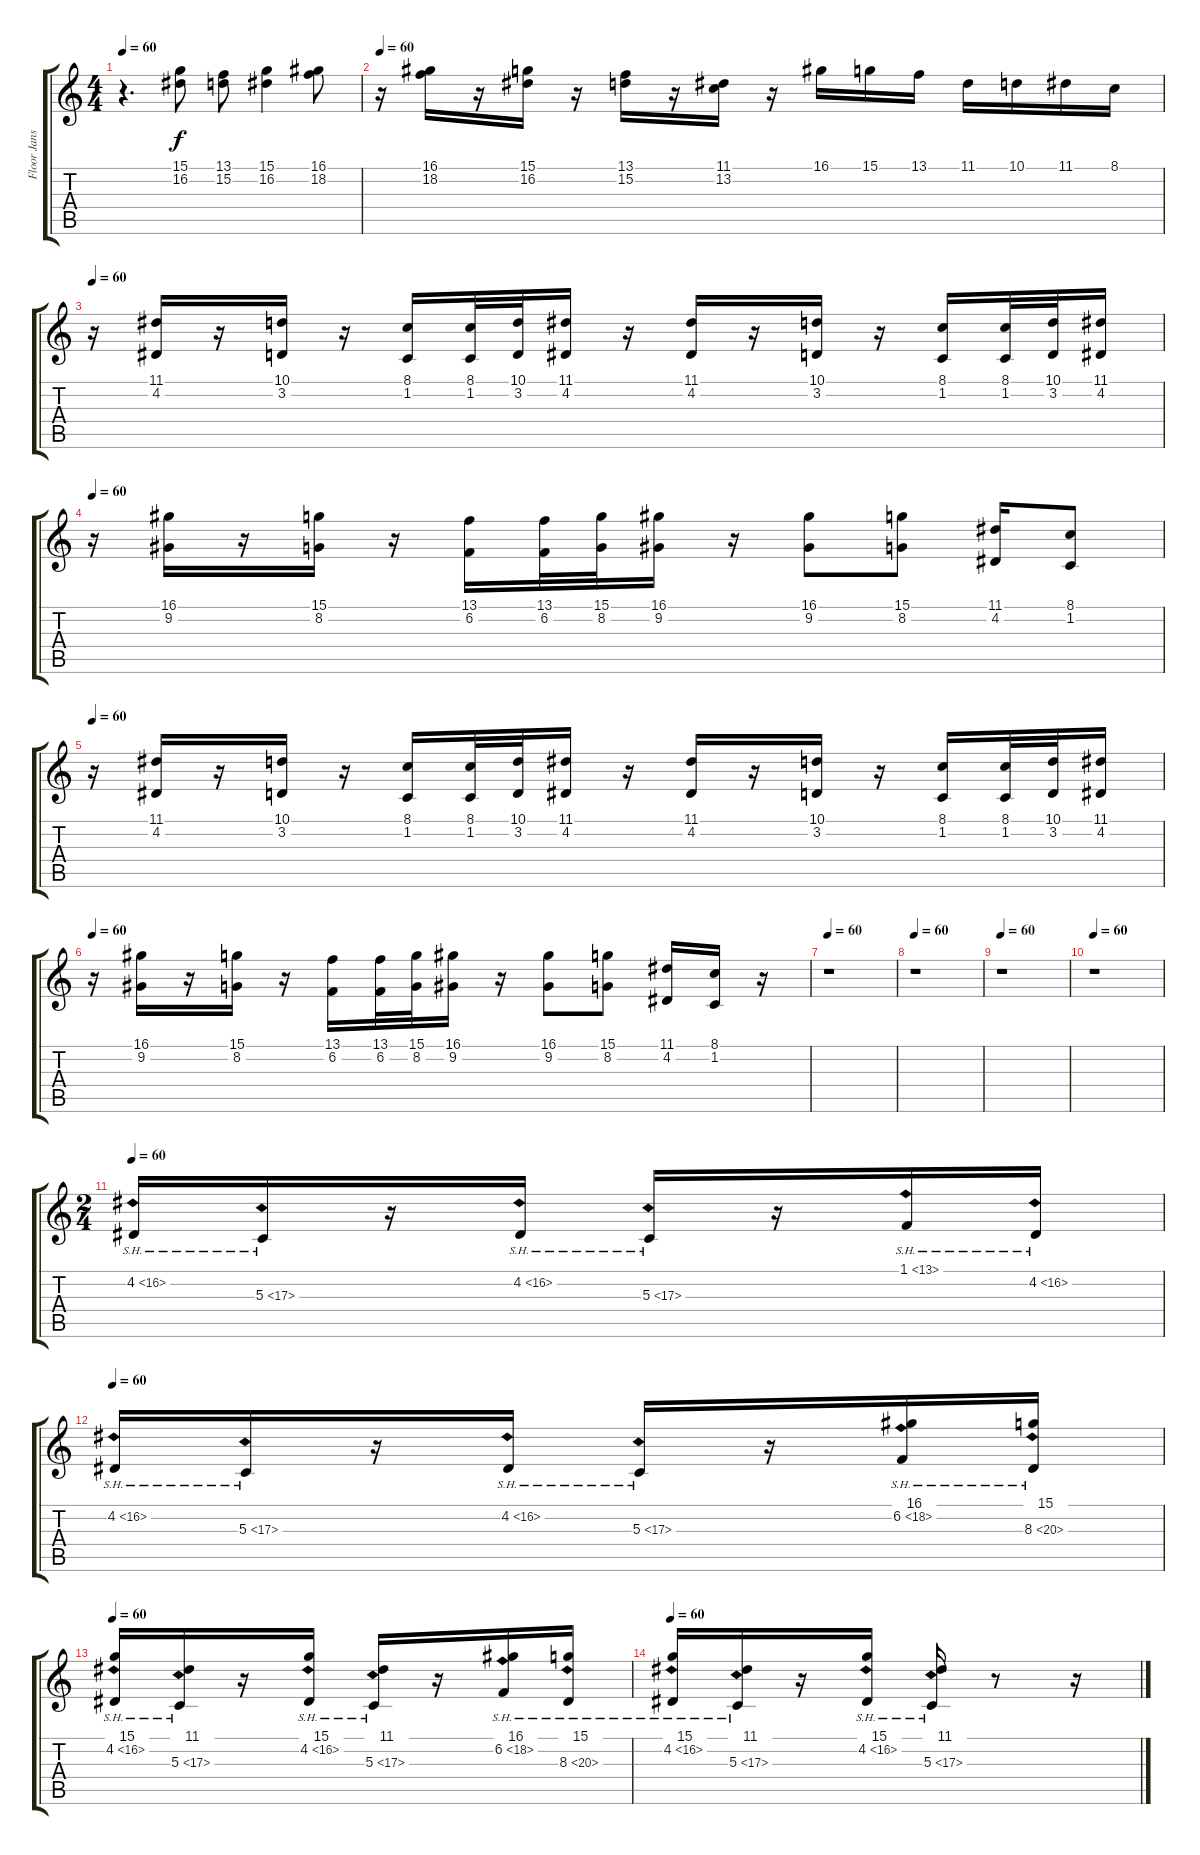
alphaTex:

\track ("Floor Jansen" "Floor Jans") {instrument altosax}
\staff {score tabs}
\tuning (E4 B3 G3 D3 A2 E2) {hide}
\ts (4 4)
\tempo 60
\clef g2
\ks c
r.4{d dy f} (15.1 16.2).8 (13.1 15.2).8 (15.1 16.2).4 (16.1 18.2).8 |
\tempo 60
r.16 (16.1 18.2).16 r.16 (15.1 16.2).16 r.16 (13.1 15.2).16 r.16 (11.1 13.2).16 r.16 16.1.16 15.1.16 13.1.16 11.1.16 10.1.16 11.1.16 8.1.16 |
\tempo 60
r.16 (11.1 4.2).16 r.16 (10.1 3.2).16 r.16 (8.1 1.2).16 (8.1 1.2).32 (10.1 3.2).32 (11.1 4.2).16 r.16 (11.1 4.2).16 r.16 (10.1 3.2).16 r.16 (8.1 1.2).16 (8.1 1.2).32 (10.1 3.2).32 (11.1 4.2).16 |
\tempo 60
r.16 (16.1 9.2).16 r.16 (15.1 8.2).16 r.16 (13.1 6.2).16 (13.1 6.2).32 (15.1 8.2).32 (16.1 9.2).16 r.16 (16.1 9.2).8 (15.1 8.2).8 (11.1 4.2).16 (8.1 1.2).8 |
\tempo 60
r.16 (11.1 4.2).16 r.16 (10.1 3.2).16 r.16 (8.1 1.2).16 (8.1 1.2).32 (10.1 3.2).32 (11.1 4.2).16 r.16 (11.1 4.2).16 r.16 (10.1 3.2).16 r.16 (8.1 1.2).16 (8.1 1.2).32 (10.1 3.2).32 (11.1 4.2).16 |
\tempo 60
r.16 (16.1 9.2).16 r.16 (15.1 8.2).16 r.16 (13.1 6.2).16 (13.1 6.2).32 (15.1 8.2).32 (16.1 9.2).16 r.16 (16.1 9.2).8 (15.1 8.2).8 (11.1 4.2).16 (8.1 1.2).16 r.16 |
\tempo 60
r.1 |
\tempo 60
r.1 |
\tempo 60
r.1 |
\tempo 60
r.1 |
\ts (2 4)
\tempo 60
4.2{sh 12}.16 5.3{sh 12}.16 r.16 4.2{sh 12}.16 5.3{sh 12}.16 r.16 1.1{sh 12}.16 4.2{sh 12}.16 |
\tempo 60
4.2{sh 12}.16 5.3{sh 12}.16 r.16 4.2{sh 12}.16 5.3{sh 12}.16 r.16 (16.1 6.2{sh 12}).16 (15.1 8.3{sh 12}).16 |
\tempo 60
(15.1 4.2{sh 12}).16 (11.1 5.3{sh 12}).16 r.16 (15.1 4.2{sh 12}).16 (11.1 5.3{sh 12}).16 r.16 (16.1 6.2{sh 12}).16 (15.1 8.3{sh 12}).16 |
\tempo 60
(15.1 4.2{sh 12}).16 (11.1 5.3{sh 12}).16 r.16 (15.1 4.2{sh 12}).16 (11.1 5.3{sh 12}).16 r.8 r.16
